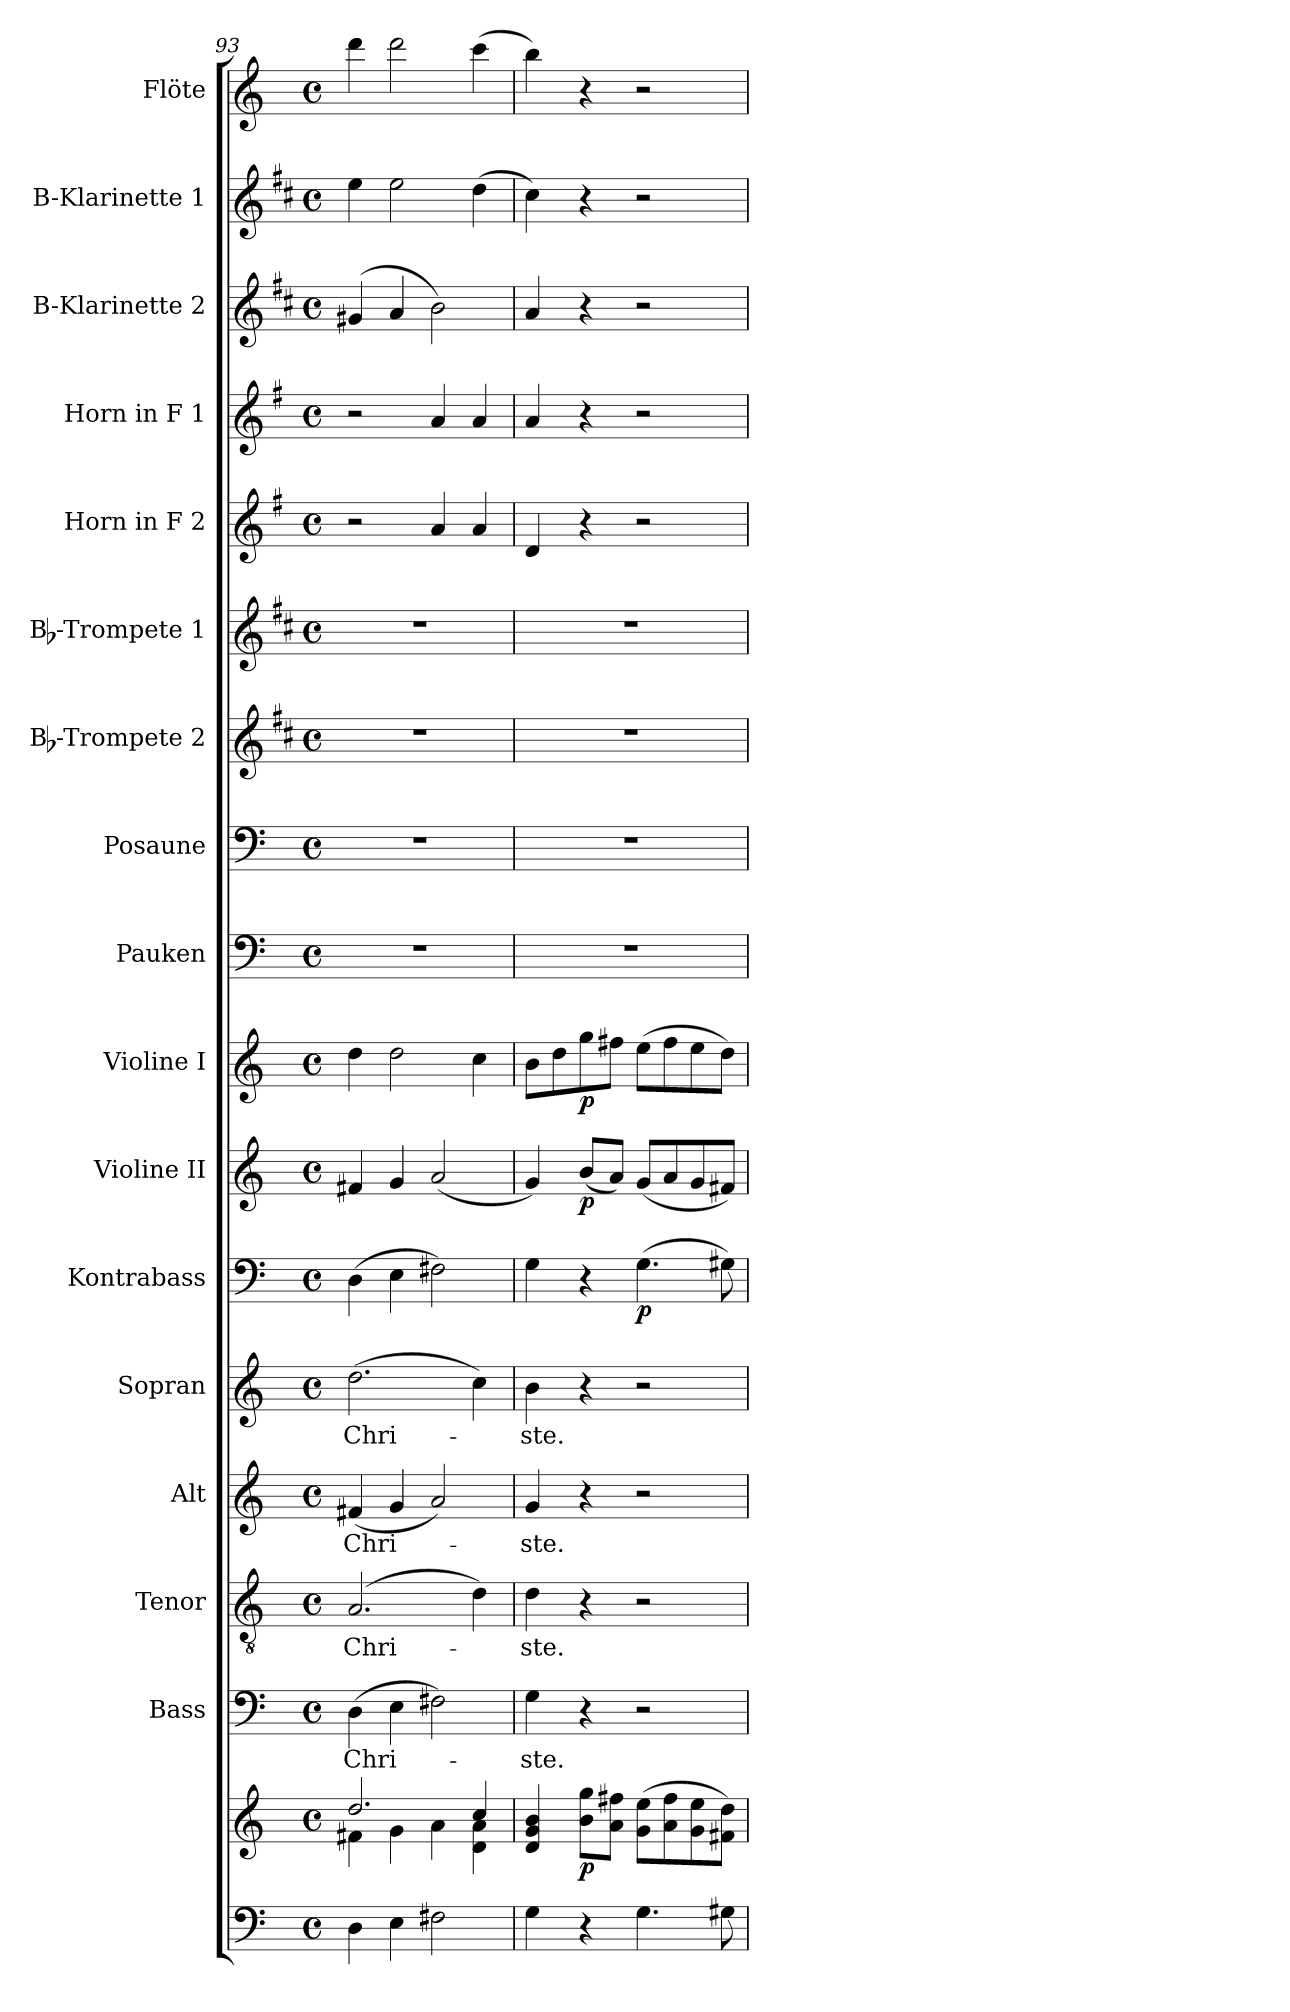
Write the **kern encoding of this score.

**kern	**kern	**dynam	**kern	**text	**kern	**text	**kern	**text	**kern	**text	**kern	**dynam	**kern	**dynam	**kern	**dynam	**kern	**kern	**kern	**kern	**kern	**kern	**kern	**kern	**kern
*part17	*part17	*part17	*part16	*part16	*part15	*part15	*part14	*part14	*part13	*part13	*part12	*part12	*part11	*part11	*part10	*part10	*part9	*part8	*part7	*part6	*part5	*part4	*part3	*part2	*part1
*staff18	*staff17	*staff17/18	*staff16	*staff16	*staff15	*staff15	*staff14	*staff14	*staff13	*staff13	*staff12	*staff12	*staff11	*staff11	*staff10	*staff10	*staff9	*staff8	*staff7	*staff6	*staff5	*staff4	*staff3	*staff2	*staff1
*	*	*	*I"Bass	*	*I"Tenor	*	*I"Alt	*	*I"Sopran	*	*I"Kontrabass	*	*I"Violine II	*	*I"Violine I	*	*I"Pauken	*I"Posaune	*I"Bb-Trompete 2	*I"Bb-Trompete 1	*I"Horn in F 2	*I"Horn in F 1	*I"B-Klarinette 2	*I"B-Klarinette 1	*I"Flöte
*	*	*	*I'B.	*	*I'T.	*	*I'A.	*	*I'S.	*	*I'Kb.	*	*I'Vl. II	*	*I'Vl. I	*	*I'Pk.	*I'Pos.	*I'Bb Trp. 2	*I'Bb Trp. 1	*I'Hrn. 2	*I'Hrn. 1	*I'B Kl. 2	*I'B Kl. 1	*I'Fl.
*clefF4	*clefG2	*	*clefF4	*	*clefGv2	*	*clefG2	*	*clefG2	*	*clefF4	*	*clefG2	*	*clefG2	*	*clefF4	*clefF4	*clefG2	*clefG2	*clefG2	*clefG2	*clefG2	*clefG2	*clefG2
*	*	*	*	*	*	*	*	*	*	*	*ITrd7c12	*	*	*	*	*	*	*	*ITrd1c2	*ITrd1c2	*ITrd4c7	*ITrd4c7	*ITrd1c2	*ITrd1c2	*
*k[]	*k[]	*	*k[]	*	*k[]	*	*k[]	*	*k[]	*	*k[]	*	*k[]	*	*k[]	*	*k[]	*k[]	*k[]	*k[]	*k[]	*k[]	*k[]	*k[]	*k[]
*C:	*C:	*	*C:	*	*C:	*	*C:	*	*C:	*	*C:	*	*C:	*	*C:	*	*C:	*C:	*C:	*C:	*C:	*C:	*C:	*C:	*C:
*M4/4	*M4/4	*	*M4/4	*	*M4/4	*	*M4/4	*	*M4/4	*	*M4/4	*	*M4/4	*	*M4/4	*	*M4/4	*M4/4	*M4/4	*M4/4	*M4/4	*M4/4	*M4/4	*M4/4	*M4/4
*met(c)	*met(c)	*	*met(c)	*	*met(c)	*	*met(c)	*	*met(c)	*	*met(c)	*	*met(c)	*	*met(c)	*	*met(c)	*met(c)	*met(c)	*met(c)	*met(c)	*met(c)	*met(c)	*met(c)	*met(c)
=93	=93	=93	=93	=93	=93	=93	=93	=93	=93	=93	=93	=93	=93	=93	=93	=93	=93	=93	=93	=93	=93	=93	=93	=93	=93
*	*^	*	*	*	*	*	*	*	*	*	*	*	*	*	*	*	*	*	*	*	*	*	*	*	*
!	!	!	!	!	!LO:LY:b	!	!LO:LY:b	!	!LO:LY:b	!	!LO:LY:b	!	!	!	!	!	!	!	!	!	!	!	!	!	!	!
4D\	2.dd/	4f#X\	.	(>4D\	Chri-	(2.A/	Chri-	(<4f#X/	Chri-	(>2.dd\	Chri-	(>4DD\	.	4f#X/	.	4dd\	.	1r	1r	1r	1r	2r	2r	(4f#X/	4dd\	4ddd\
4E\	.	4g\	.	4E\	.	.	.	4g/	.	.	.	4EE\	.	4g/	.	2dd\	.	.	.	.	.	.	.	4g/	2dd\	2ddd\
2F#X\	.	4a\	.	2F#X\)	.	.	.	2a/)	.	.	.	2FF#X\)	.	(<2a/	.	.	.	.	.	.	.	4d/	4d/	2a\)	.	.
.	4cc/	4d\ 4a\	.	.	.	4d\)	.	.	.	4cc\)	.	.	.	.	.	4cc\	.	.	.	.	.	4d/	4d/	.	(>4cc\	(>4ccc\
=94	=94	=94	=94	=94	=94	=94	=94	=94	=94	=94	=94	=94	=94	=94	=94	=94	=94	=94	=94	=94	=94	=94	=94	=94	=94	=94
!	!	!	!	!	!LO:LY:b	!	!LO:LY:b	!	!LO:LY:b	!	!LO:LY:b	!	!	!	!	!	!	!	!	!	!	!	!	!	!	!
*	*v	*v	*	*	*	*	*	*	*	*	*	*	*	*	*	*	*	*	*	*	*	*	*	*	*	*
4G\	4d/ 4g/ 4b/	.	4G\	-ste.	4d\	-ste.	4g/	-ste.	4b\	-ste.	4GG\	.	4g/)	.	8b\L	.	1r	1r	1r	1r	4G/	4d/	4g/	4b\)	4bb\)
.	.	.	.	.	.	.	.	.	.	.	.	.	.	.	8dd\	.	.	.	.	.	.	.	.	.	.
!	!	!LO:DY:b	!	!	!	!	!	!	!	!	!	!	!	!LO:DY:b	!	!LO:DY:b	!	!	!	!	!	!	!	!	!
4r	8b\ 8gg\L	p	4r	.	4r	.	4r	.	4r	.	4r	.	(<8b/L	p	8gg\	p	.	.	.	.	4r	4r	4r	4r	4r
.	8a\ 8ff#X\J	.	.	.	.	.	.	.	.	.	.	.	8a/J)	.	8ff#X\J	.	.	.	.	.	.	.	.	.	.
!	!	!	!	!	!	!	!	!	!	!	!	!LO:DY:b	!	!	!	!	!	!	!	!	!	!	!	!	!
4.G\	(>8g\ 8ee\L	.	2r	.	2r	.	2r	.	2r	.	(>4.GG\	p	(<8g/L	.	(>8ee\L	.	.	.	.	.	2r	2r	2r	2r	2r
.	8a\ 8ff#\	.	.	.	.	.	.	.	.	.	.	.	8a/	.	8ff#\	.	.	.	.	.	.	.	.	.	.
.	8g\ 8ee\	.	.	.	.	.	.	.	.	.	.	.	8g/	.	8ee\	.	.	.	.	.	.	.	.	.	.
8G#X\	8f#X\ 8dd\J)	.	.	.	.	.	.	.	.	.	8GG#X\)	.	8f#X/J)	.	8dd\J)	.	.	.	.	.	.	.	.	.	.
=	=	=	=	=	=	=	=	=	=	=	=	=	=	=	=	=	=	=	=	=	=	=	=	=	=
*-	*-	*-	*-	*-	*-	*-	*-	*-	*-	*-	*-	*-	*-	*-	*-	*-	*-	*-	*-	*-	*-	*-	*-	*-	*-
